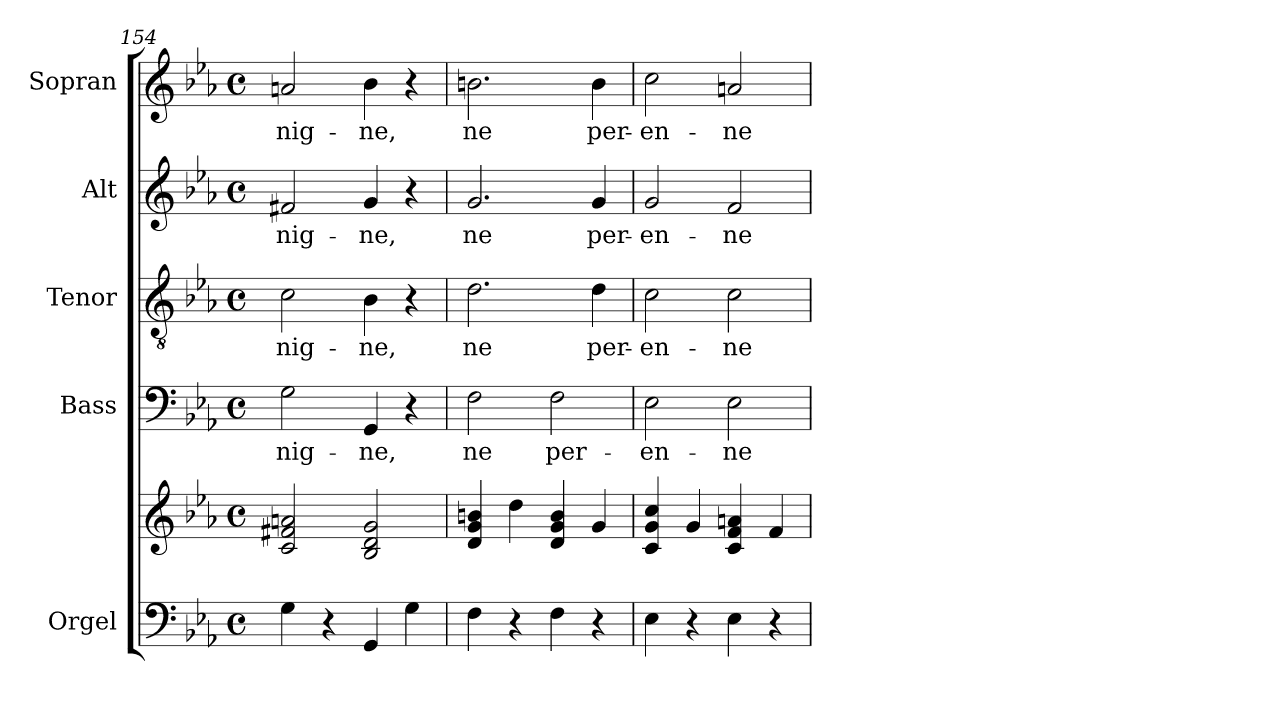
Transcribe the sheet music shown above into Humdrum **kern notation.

**kern	**kern	**kern	**text	**kern	**text	**kern	**text	**kern	**text
*part5	*part5	*part4	*part4	*part3	*part3	*part2	*part2	*part1	*part1
*staff6	*staff5	*staff4	*staff4	*staff3	*staff3	*staff2	*staff2	*staff1	*staff1
*I"Orgel	*	*I"Bass	*	*I"Tenor	*	*I"Alt	*	*I"Sopran	*
*I'Org.	*	*I'B.	*	*I'T.	*	*I'A.	*	*I'S.	*
*clefF4	*clefG2	*clefF4	*	*clefGv2	*	*clefG2	*	*clefG2	*
*k[b-e-a-]	*k[b-e-a-]	*k[b-e-a-]	*	*k[b-e-a-]	*	*k[b-e-a-]	*	*k[b-e-a-]	*
*E-:	*E-:	*E-:	*	*E-:	*	*E-:	*	*E-:	*
*M4/4	*M4/4	*M4/4	*	*M4/4	*	*M4/4	*	*M4/4	*
*met(c)	*met(c)	*met(c)	*	*met(c)	*	*met(c)	*	*met(c)	*
=154	=154	=154	=154	=154	=154	=154	=154	=154	=154
!	!	!	!LO:LY:b	!	!LO:LY:b	!	!LO:LY:b	!	!LO:LY:b
4G\	2c/ 2f#X/ 2an/	2G\	-nig-	2c\	-nig-	2f#X/	-nig-	2an/	-nig-
4r	.	.	.	.	.	.	.	.	.
!	!	!	!LO:LY:b	!	!LO:LY:b	!	!LO:LY:b	!	!LO:LY:b
4GG/	2B-/ 2d/ 2g/	4GG/	-ne,	4B-\	-ne,	4g/	-ne,	4b-\	-ne,
4G\	.	4r	.	4r	.	4r	.	4r	.
=155	=155	=155	=155	=155	=155	=155	=155	=155	=155
!	!	!	!LO:LY:b	!	!LO:LY:b	!	!LO:LY:b	!	!LO:LY:b
4F\	4d/ 4g/ 4bn/	2F\	ne	2.d\	ne	2.g/	ne	2.bn\	ne
4r	4dd\	.	.	.	.	.	.	.	.
!	!	!	!LO:LY:b	!	!	!	!	!	!
4F\	4d/ 4g/ 4b/	2F\	per-	.	.	.	.	.	.
!	!	!	!	!	!LO:LY:b	!	!LO:LY:b	!	!LO:LY:b
4r	4g/	.	.	4d\	per-	4g/	per-	4b\	per-
=156	=156	=156	=156	=156	=156	=156	=156	=156	=156
!	!	!	!LO:LY:b	!	!LO:LY:b	!	!LO:LY:b	!	!LO:LY:b
4E-\	4c/ 4g/ 4cc/	2E-\	-en-	2c\	-en-	2g/	-en-	2cc\	-en-
4r	4g/	.	.	.	.	.	.	.	.
!	!	!	!LO:LY:b	!	!LO:LY:b	!	!LO:LY:b	!	!LO:LY:b
4E-\	4c/ 4f/ 4an/	2E-\	-ne	2c\	-ne	2f/	-ne	2an/	-ne
4r	4f/	.	.	.	.	.	.	.	.
=	=	=	=	=	=	=	=	=	=
*-	*-	*-	*-	*-	*-	*-	*-	*-	*-
